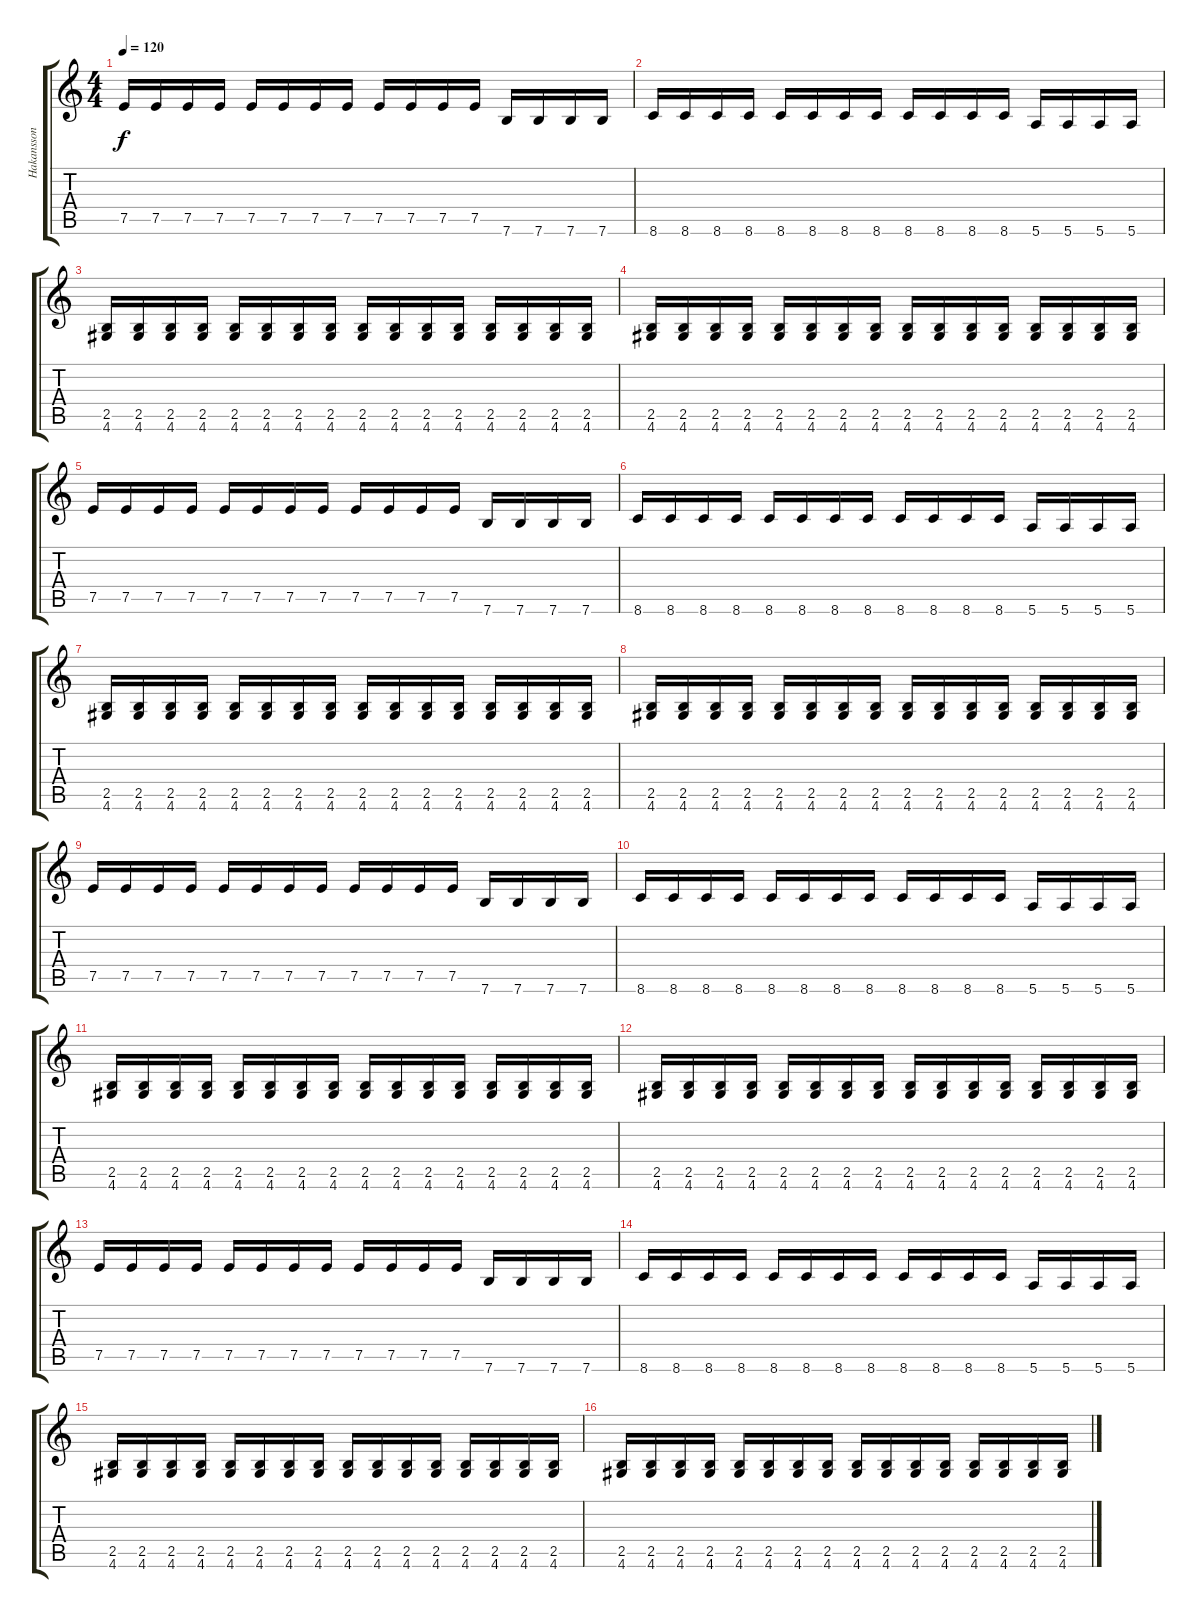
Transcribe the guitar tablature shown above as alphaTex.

\track ("Hakansson" "Hakansson") {instrument distortionguitar}
\staff {score tabs}
\tuning (E4 B3 G3 D3 A2 E2) {hide}
\ts (4 4)
\tempo 120
\tempo 195
\tempo 120
\clef g2
\ks c
7.5.16{dy f instrument distortionguitar} 7.5.16 7.5.16 7.5.16 7.5.16 7.5.16 7.5.16 7.5.16 7.5.16 7.5.16 7.5.16 7.5.16 7.6.16 7.6.16 7.6.16 7.6.16 |
8.6.16 8.6.16 8.6.16 8.6.16 8.6.16 8.6.16 8.6.16 8.6.16 8.6.16 8.6.16 8.6.16 8.6.16 5.6.16 5.6.16 5.6.16 5.6.16 |
(2.5 4.6).16 (2.5 4.6).16 (2.5 4.6).16 (2.5 4.6).16 (2.5 4.6).16 (2.5 4.6).16 (2.5 4.6).16 (2.5 4.6).16 (2.5 4.6).16 (2.5 4.6).16 (2.5 4.6).16 (2.5 4.6).16 (2.5 4.6).16 (2.5 4.6).16 (2.5 4.6).16 (2.5 4.6).16 |
(2.5 4.6).16 (2.5 4.6).16 (2.5 4.6).16 (2.5 4.6).16 (2.5 4.6).16 (2.5 4.6).16 (2.5 4.6).16 (2.5 4.6).16 (2.5 4.6).16 (2.5 4.6).16 (2.5 4.6).16 (2.5 4.6).16 (2.5 4.6).16 (2.5 4.6).16 (2.5 4.6).16 (2.5 4.6).16 |
7.5.16 7.5.16 7.5.16 7.5.16 7.5.16 7.5.16 7.5.16 7.5.16 7.5.16 7.5.16 7.5.16 7.5.16 7.6.16 7.6.16 7.6.16 7.6.16 |
8.6.16 8.6.16 8.6.16 8.6.16 8.6.16 8.6.16 8.6.16 8.6.16 8.6.16 8.6.16 8.6.16 8.6.16 5.6.16 5.6.16 5.6.16 5.6.16 |
(2.5 4.6).16 (2.5 4.6).16 (2.5 4.6).16 (2.5 4.6).16 (2.5 4.6).16 (2.5 4.6).16 (2.5 4.6).16 (2.5 4.6).16 (2.5 4.6).16 (2.5 4.6).16 (2.5 4.6).16 (2.5 4.6).16 (2.5 4.6).16 (2.5 4.6).16 (2.5 4.6).16 (2.5 4.6).16 |
(2.5 4.6).16 (2.5 4.6).16 (2.5 4.6).16 (2.5 4.6).16 (2.5 4.6).16 (2.5 4.6).16 (2.5 4.6).16 (2.5 4.6).16 (2.5 4.6).16 (2.5 4.6).16 (2.5 4.6).16 (2.5 4.6).16 (2.5 4.6).16 (2.5 4.6).16 (2.5 4.6).16 (2.5 4.6).16 |
7.5.16 7.5.16 7.5.16 7.5.16 7.5.16 7.5.16 7.5.16 7.5.16 7.5.16 7.5.16 7.5.16 7.5.16 7.6.16 7.6.16 7.6.16 7.6.16 |
8.6.16 8.6.16 8.6.16 8.6.16 8.6.16 8.6.16 8.6.16 8.6.16 8.6.16 8.6.16 8.6.16 8.6.16 5.6.16 5.6.16 5.6.16 5.6.16 |
(2.5 4.6).16 (2.5 4.6).16 (2.5 4.6).16 (2.5 4.6).16 (2.5 4.6).16 (2.5 4.6).16 (2.5 4.6).16 (2.5 4.6).16 (2.5 4.6).16 (2.5 4.6).16 (2.5 4.6).16 (2.5 4.6).16 (2.5 4.6).16 (2.5 4.6).16 (2.5 4.6).16 (2.5 4.6).16 |
(2.5 4.6).16 (2.5 4.6).16 (2.5 4.6).16 (2.5 4.6).16 (2.5 4.6).16 (2.5 4.6).16 (2.5 4.6).16 (2.5 4.6).16 (2.5 4.6).16 (2.5 4.6).16 (2.5 4.6).16 (2.5 4.6).16 (2.5 4.6).16 (2.5 4.6).16 (2.5 4.6).16 (2.5 4.6).16 |
7.5.16 7.5.16 7.5.16 7.5.16 7.5.16 7.5.16 7.5.16 7.5.16 7.5.16 7.5.16 7.5.16 7.5.16 7.6.16 7.6.16 7.6.16 7.6.16 |
8.6.16 8.6.16 8.6.16 8.6.16 8.6.16 8.6.16 8.6.16 8.6.16 8.6.16 8.6.16 8.6.16 8.6.16 5.6.16 5.6.16 5.6.16 5.6.16 |
(2.5 4.6).16 (2.5 4.6).16 (2.5 4.6).16 (2.5 4.6).16 (2.5 4.6).16 (2.5 4.6).16 (2.5 4.6).16 (2.5 4.6).16 (2.5 4.6).16 (2.5 4.6).16 (2.5 4.6).16 (2.5 4.6).16 (2.5 4.6).16 (2.5 4.6).16 (2.5 4.6).16 (2.5 4.6).16 |
(2.5 4.6).16 (2.5 4.6).16 (2.5 4.6).16 (2.5 4.6).16 (2.5 4.6).16 (2.5 4.6).16 (2.5 4.6).16 (2.5 4.6).16 (2.5 4.6).16 (2.5 4.6).16 (2.5 4.6).16 (2.5 4.6).16 (2.5 4.6).16 (2.5 4.6).16 (2.5 4.6).16 (2.5 4.6).16
